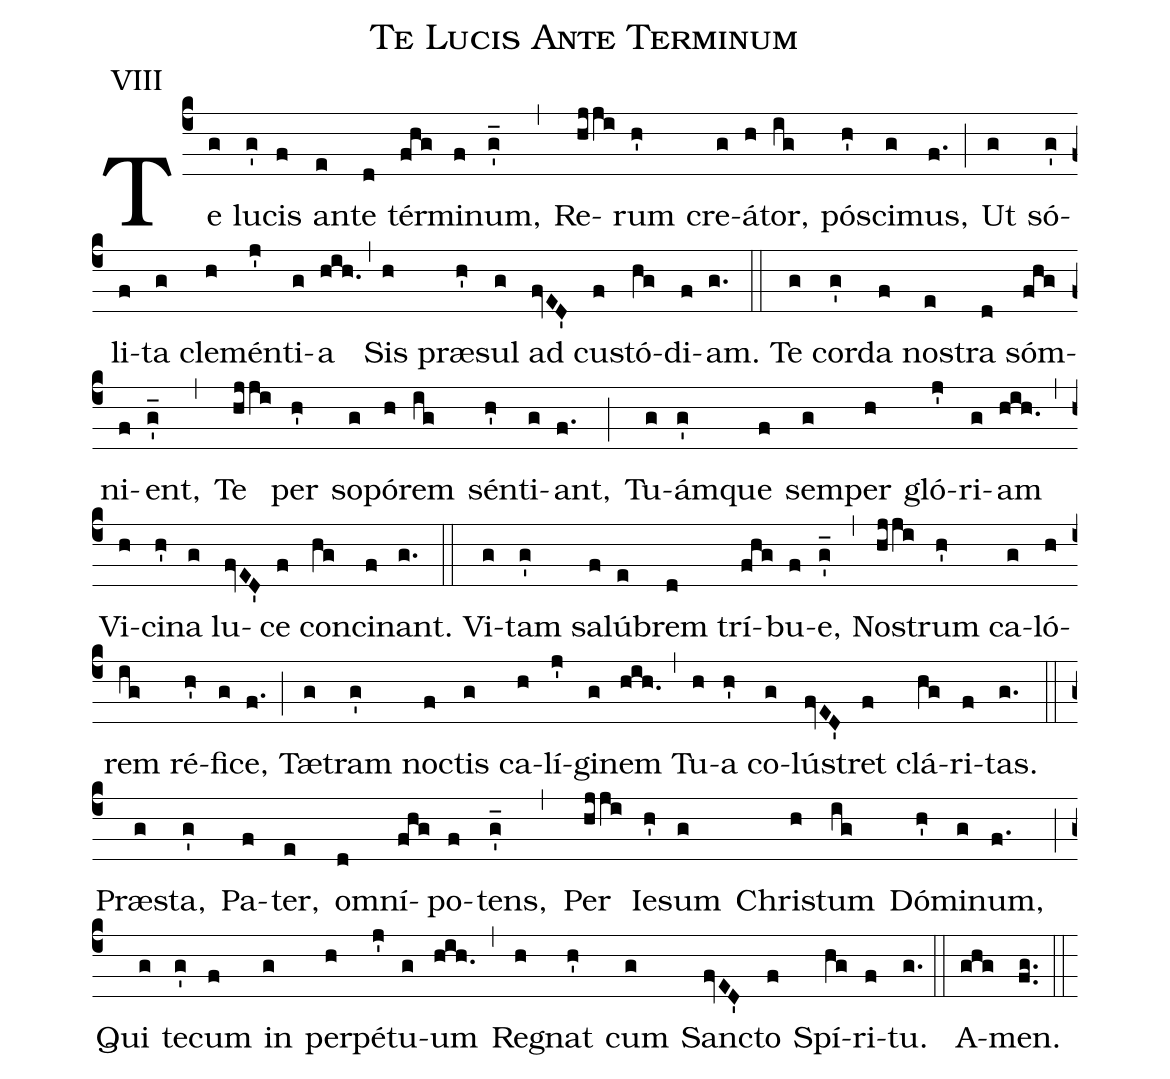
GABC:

name: Te Lucis Ante Terminum;
annotation: VIII;
%%
(c4)
Te(g) lu(g')cis(f) an(e)te(d) tér(fhg)mi(f)num,(g_1') (,)
Re(hjji)rum(h') cre(g)á(h)tor,(ig) pó(h')sci(g)mus,(f.) (;)
Ut(g) só(g')li(f)ta(g) cle(h)mén(j')ti(g)a(hih.) (,)
Sis(h) præ(h')sul(g) ad(fvED') cu(f)stó(hg)di(f)am.(g.) (::)

Te(g) cor(g')da(f) nos(e)tra(d) sóm(fhg)ni(f)ent,(g_1') (,)
Te(hjji) per(h') so(g)pó(h)rem(ig) sén(h')ti(g)ant,(f.) (;)
Tu(g)ám(g')que(f) sem(g)per(h) gló(j')ri(g)am(hih.) (,)
Vi(h)ci(h')na(g) lu(fvED')ce(f) con(hg)ci(f)nant.(g.) (::)

Vi(g)tam(g') sa(f)lú(e)brem(d) trí(fhg)bu(f)e,(g_1') (,)
Nos(hjji)trum(h') ca(g)ló(h)rem(ig) ré(h')fi(g)ce,(f.) (;)
Tæ(g)tram(g') no(f)ctis(g) ca(h)lí(j')gi(g)nem(hih.) (,)
Tu(h)a(h') co(g)lús(fvED')tret(f) clá(hg)ri(f)tas.(g.) (::)

Præ(g)sta,(g') Pa(f)ter,(e) om(d)ní(fhg)po(f)tens,(g_1') (,)
Per(hjji) Ie(h')sum(g) Chri(h)stum(ig) Dó(h')mi(g)num,(f.) (;)
Qui(g) te(g')cum(f) in(g) per(h)pé(j')tu(g)um(hih.) (,)
Re(h)gnat(h') cum(g) San(fvED')cto(f) Spí(hg)ri(f)tu.(g.) (::)

A(ghg)men.(fg..) (::)
